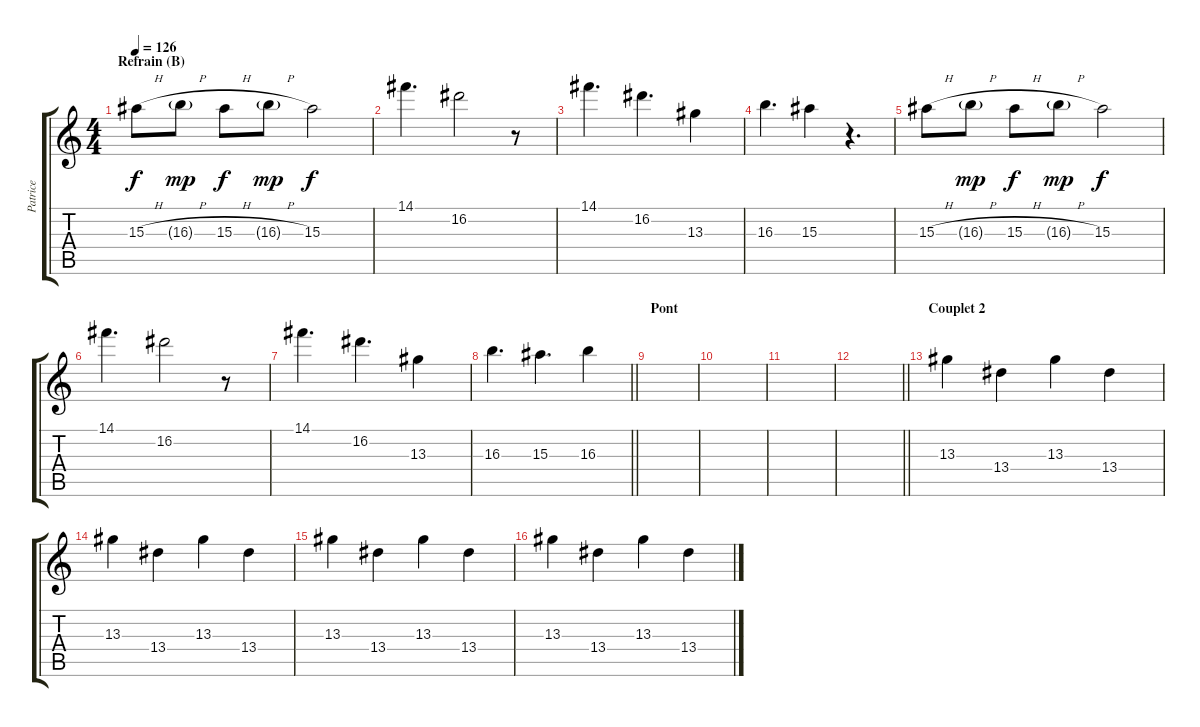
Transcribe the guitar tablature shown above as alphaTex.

\track ("Patrice" "Patrice") {instrument overdrivenguitar}
\staff {score tabs}
\tuning (E4 B3 G3 D3 A2 E2) {hide}
\ts (4 4)
\section ("" "Refrain (B)")
\tempo 126
\clef g2
\ks c
15.3{h}.8{dy f volume 11 instrument distortionguitar} 16.3{h g}.8{dy mp} 15.3{h}.8{dy f} 16.3{h g}.8{dy mp} 15.3.2{dy f} |
14.1.4{d} 16.2.2 r.8 |
14.1.4{d} 16.2.4{d} 13.3.4 |
16.3.4{d} 15.3.4 r.4{d} |
15.3{h}.8 16.3{h g}.8{dy mp} 15.3{h}.8{dy f} 16.3{h g}.8{dy mp} 15.3.2{dy f} |
14.1.4{d} 16.2.2 r.8 |
14.1.4{d} 16.2.4{d} 13.3.4 |
\barLineRight lightlight
16.3.4{d} 15.3.4{d} 16.3.4 |
\section ("" "Pont")
|
|
|
\barLineRight lightlight
|
\section ("" "Couplet 2")
13.3.4{volume 5 instrument acousticguitarsteel} 13.4.4 13.3.4 13.4.4 |
13.3.4{volume 5 instrument acousticguitarsteel} 13.4.4 13.3.4 13.4.4 |
13.3.4{volume 5 instrument acousticguitarsteel} 13.4.4 13.3.4 13.4.4 |
13.3.4{volume 5 instrument acousticguitarsteel} 13.4.4 13.3.4 13.4.4
